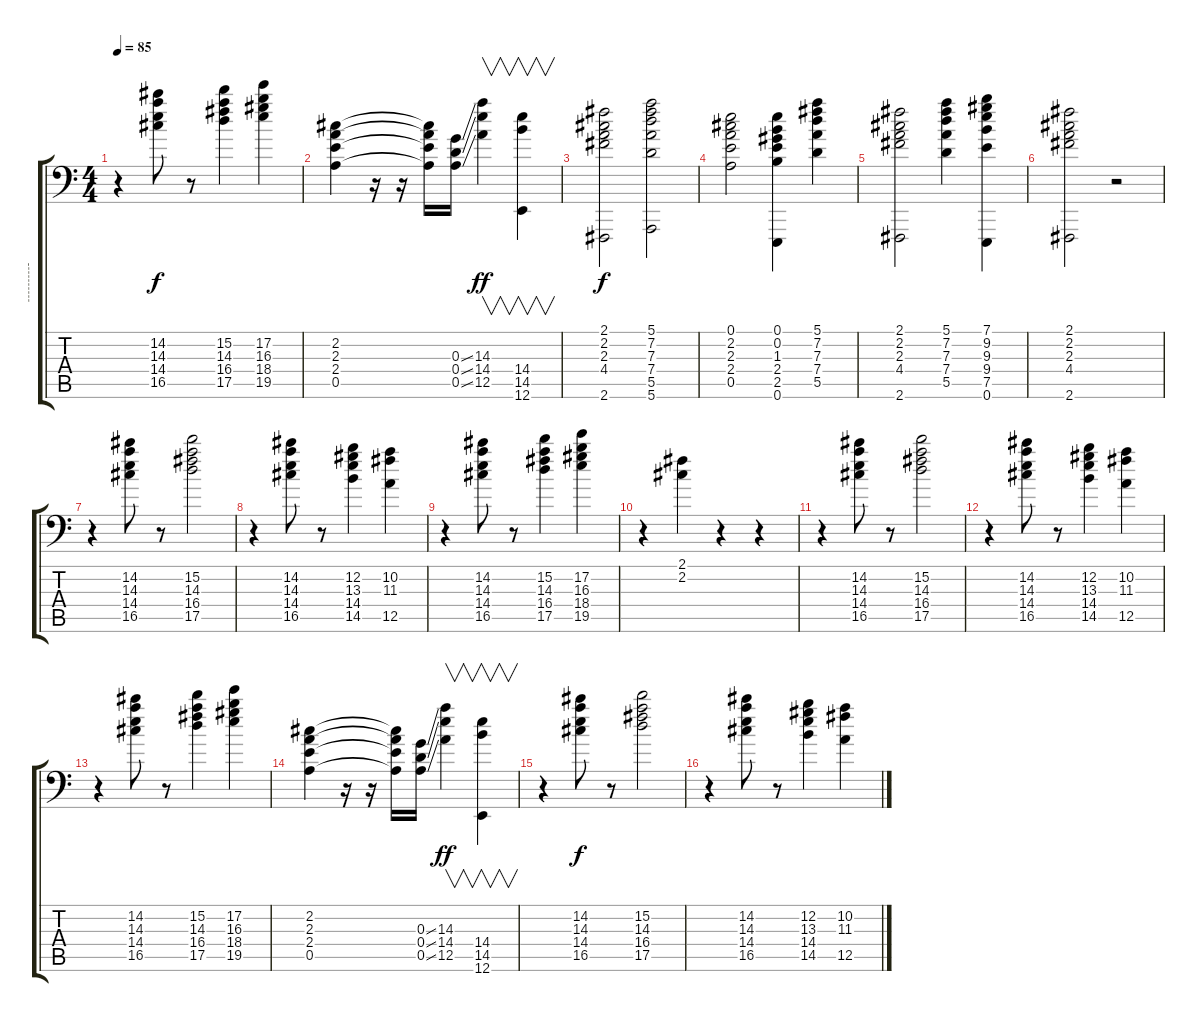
\track ("----------By---------------" "----------") {instrument stringensemble1}
\staff {score tabs}
\tuning (E5 B4 G4 D4 A3 E1) {hide}
\ts (4 4)
\tempo 85
\clef f4
\ks c
r.4{dy f} (14.2 14.3 14.4 16.5).8 r.8 (15.2 14.3 16.4 17.5).4 (17.2 16.3 18.4 19.5).4 |
(2.2 2.3 2.4 0.5).4 r.16 r.16 (2.2{t} 2.3{t} 2.4{t} 0.5{t}).16{instrument drawbarorgan} (0.3{ss} 0.4{ss} 0.5{ss}).16 (14.3 14.4 12.5).4{v dy ff volume 11 balance 8 instrument drawbarorgan} (14.4 14.5 12.6).4{v} |
(2.1 2.2 2.3 4.4 2.6).2{dy f volume 11 balance 8 instrument stringensemble1} (5.1 7.2 7.3 7.4 5.5 5.6).2 |
(0.1 2.2 2.3 2.4 0.5).2 (0.1 0.2 1.3 2.4 2.5 0.6).4 (5.1 7.2 7.3 7.4 5.5).4 |
(2.1 2.2 2.3 4.4 2.6).2 (5.1 7.2 7.3 7.4 5.5).4 (7.1 9.2 9.3 9.4 7.5 0.6).4 |
(2.1 2.2 2.3 4.4 2.6).2 r.2 |
r.4 (14.2 14.3 14.4 16.5).8 r.8 (15.2 14.3 16.4 17.5).2 |
r.4 (14.2 14.3 14.4 16.5).8 r.8 (12.2 13.3 14.4 14.5).4 (10.2 11.3 12.5).4 |
r.4 (14.2 14.3 14.4 16.5).8 r.8 (15.2 14.3 16.4 17.5).4 (17.2 16.3 18.4 19.5).4 |
r.4 (2.1 2.2).4{volume 13 balance 8 instrument pad1newage} r.4{volume 13 balance 8 instrument pad1newage} r.4{volume 13 balance 8 instrument pad1newage} |
r.4{volume 11 balance 8 instrument stringensemble1} (14.2 14.3 14.4 16.5).8 r.8 (15.2 14.3 16.4 17.5).2 |
r.4 (14.2 14.3 14.4 16.5).8 r.8 (12.2 13.3 14.4 14.5).4 (10.2 11.3 12.5).4 |
r.4 (14.2 14.3 14.4 16.5).8 r.8 (15.2 14.3 16.4 17.5).4 (17.2 16.3 18.4 19.5).4 |
(2.2 2.3 2.4 0.5).4 r.16 r.16 (2.2{t} 2.3{t} 2.4{t} 0.5{t}).16{instrument drawbarorgan} (0.3{ss} 0.4{ss} 0.5{ss}).16 (14.3 14.4 12.5).4{v dy ff volume 11 balance 8 instrument drawbarorgan} (14.4 14.5 12.6).4{v} |
r.4 (14.2 14.3 14.4 16.5).8{dy f} r.8 (15.2 14.3 16.4 17.5).2 |
r.4 (14.2 14.3 14.4 16.5).8 r.8 (12.2 13.3 14.4 14.5).4 (10.2 11.3 12.5).4
